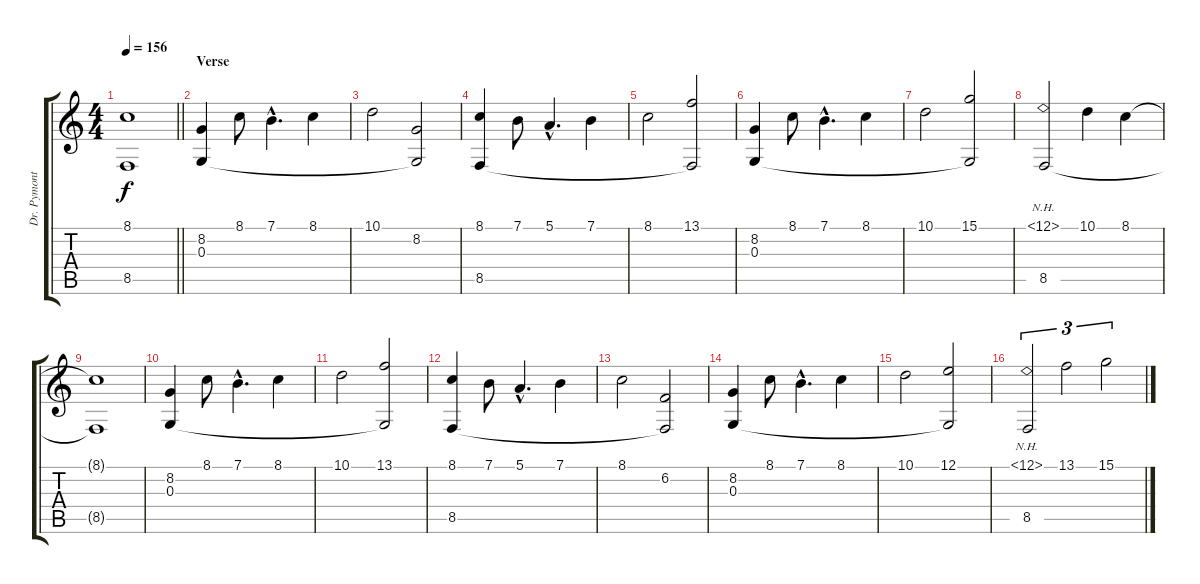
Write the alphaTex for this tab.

\track ("Dr. Pymonte" "Dr. Pymont") {instrument orchestralharp}
\staff {score tabs}
\tuning (E4 B3 G3 D3 A2 E2) {hide}
\ts (4 4)
\tempo 156
\clef g2
\barLineRight lightlight
\ks c
(8.1{t} 8.5{t}).1{dy f} |
\section ("" "Verse")
(8.2 0.3).4 8.1.8 7.1{hac}.4{d} 8.1.4 |
10.1.2 (8.2 0.3{t}).2 |
(8.1 8.5).4 7.1.8 5.1{hac}.4{d} 7.1.4 |
8.1.2 (13.1 8.5{t}).2 |
(8.2 0.3).4 8.1.8 7.1{hac}.4{d} 8.1.4 |
10.1.2 (15.1 0.3{t}).2 |
(12.1{nh} 8.5).2 10.1.4 8.1.4 |
(8.1{t} 8.5{t}).1 |
(8.2 0.3).4 8.1.8 7.1{hac}.4{d} 8.1.4 |
10.1.2 (13.1 0.3{t}).2 |
(8.1 8.5).4 7.1.8 5.1{hac}.4{d} 7.1.4 |
8.1.2 (6.2 8.5{t}).2 |
(8.2 0.3).4 8.1.8 7.1{hac}.4{d} 8.1.4 |
10.1.2 (12.1 0.3{t}).2 |
(12.1{nh} 8.5).2{tu (3 2)} 13.1.2{tu (3 2)} 15.1.2{tu (3 2)}
